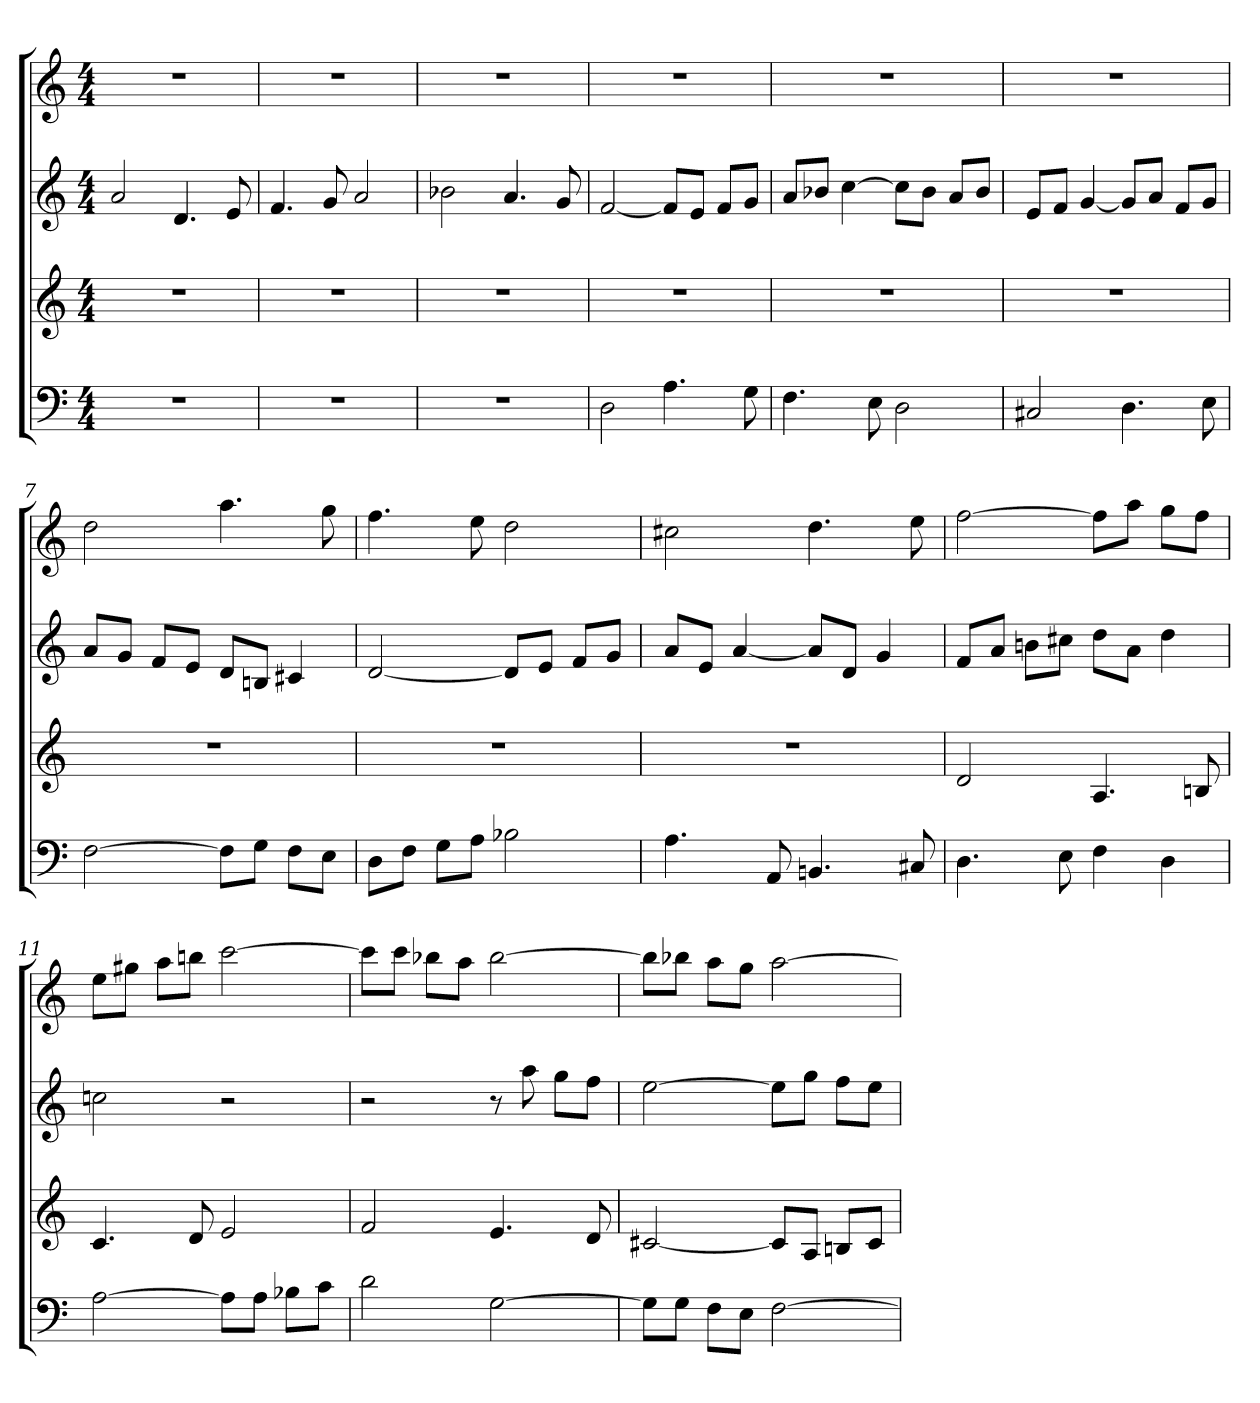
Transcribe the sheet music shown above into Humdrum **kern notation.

**kern	**kern	**kern	**kern
*part4	*part3	*part2	*part1
*staff4	*staff3	*staff2	*staff1
*M4/4	*M4/4	*M4/4	*M4/4
*MM88	*MM88	*MM88	*MM88
=1	=1	=1	=1
1r	1r	2a	1r
.	.	4.d	.
.	.	8e	.
=2	=2	=2	=2
1r	1r	4.f	1r
.	.	8g	.
.	.	2a	.
=3	=3	=3	=3
1r	1r	2b-X	1r
.	.	4.a	.
.	.	8g	.
=4	=4	=4	=4
2D	1r	[2f	1r
4.A	.	8fL]	.
.	.	8eJ	.
.	.	8fL	.
8G	.	8gJ	.
=5	=5	=5	=5
4.F	1r	8aL	1r
.	.	8b-XJ	.
.	.	[4cc	.
8E	.	.	.
2D	.	8ccL]	.
.	.	8b-J	.
.	.	8aL	.
.	.	8b-J	.
=6	=6	=6	=6
2C#X	1r	8eL	1r
.	.	8fJ	.
.	.	[4g	.
4.D	.	8gL]	.
.	.	8aJ	.
.	.	8fL	.
8E	.	8gJ	.
=7	=7	=7	=7
[2F	1r	8aL	2dd
.	.	8gJ	.
.	.	8fL	.
.	.	8eJ	.
8FL]	.	8dL	4.aa
8GJ	.	8BnJ	.
8FL	.	4c#X	.
8EJ	.	.	8gg
=8	=8	=8	=8
8DL	1r	[2d	4.ff
8FJ	.	.	.
8GL	.	.	.
8AJ	.	.	8ee
2B-X	.	8dL]	2dd
.	.	8eJ	.
.	.	8fL	.
.	.	8gJ	.
=9	=9	=9	=9
4.A	1r	8aL	2cc#X
.	.	8eJ	.
.	.	[4a	.
8AA	.	.	.
4.BBn	.	8aL]	4.dd
.	.	8dJ	.
.	.	4g	.
8C#X	.	.	8ee
=10	=10	=10	=10
4.D	2d	8fL	[2ff
.	.	8aJ	.
.	.	8bnL	.
8E	.	8cc#XJ	.
4F	4.A	8ddL	8ffL]
.	.	8aJ	8aaJ
4D	.	4dd	8ggL
.	8Bn	.	8ffJ
=11	=11	=11	=11
[2A	4.c	2ccn	8eeL
.	.	.	8gg#XJ
.	.	.	8aaL
.	8d	.	8bbnJ
8AL]	2e	2r	[2ccc
8AJ	.	.	.
8B-XL	.	.	.
8cJ	.	.	.
=12	=12	=12	=12
2d	2f	2r	8cccL]
.	.	.	8cccJ
.	.	.	8bb-XL
.	.	.	8aaJ
[2G	4.e	8r	[2bb-
.	.	8aa	.
.	.	8ggL	.
.	8d	8ffJ	.
=13	=13	=13	=13
8GL]	[2c#X	[2ee	8bb-L]
8GJ	.	.	8bb-XJ
8FL	.	.	8aaL
8EJ	.	.	8ggJ
[2F	8c#L]	8eeL]	[2aa
.	8AJ	8ggJ	.
.	8BnL	8ffL	.
.	8c#J	8eeJ	.
=	=	=	=
*-	*-	*-	*-
